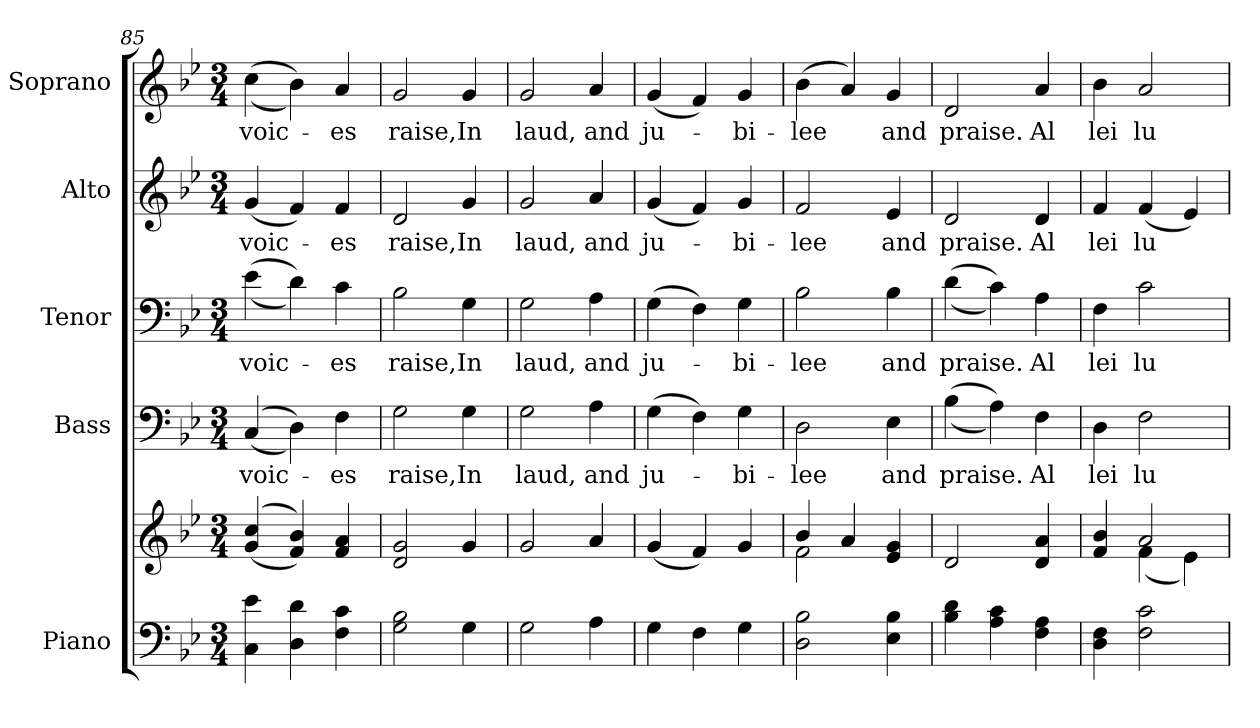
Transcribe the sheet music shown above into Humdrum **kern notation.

**kern	**kern	**kern	**text	**kern	**text	**kern	**text	**kern	**text
*part5	*part5	*part4	*part4	*part3	*part3	*part2	*part2	*part1	*part1
*staff6	*staff5	*staff4	*staff4	*staff3	*staff3	*staff2	*staff2	*staff1	*staff1
*I"Piano	*	*I"Bass	*	*I"Tenor	*	*I"Alto	*	*I"Soprano	*
*I'Pno.	*	*I'B.	*	*I'T.	*	*I'A.	*	*I'S.	*
!!LO:PB:g=z
*clefF4	*clefG2	*clefF4	*	*clefF4	*	*clefG2	*	*clefG2	*
*k[b-e-]	*k[b-e-]	*k[b-e-]	*	*k[b-e-]	*	*k[b-e-]	*	*k[b-e-]	*
*B-:	*B-:	*B-:	*	*B-:	*	*B-:	*	*B-:	*
*M3/4	*M3/4	*M3/4	*	*M3/4	*	*M3/4	*	*M3/4	*
=85	=85	=85	=85	=85	=85	=85	=85	=85	=85
!	!	!	!LO:LY:b:color=#000000	!	!	!	!	!	!
!	!	!	!	!	!LO:LY:b:color=#000000	!	!	!	!
!	!	!	!	!	!	!	!LO:LY:b:color=#000000	!	!
!	!	!	!	!	!	!	!	!	!LO:LY:b:color=#000000
4Ci\ 4e-i	((4gi/ 4cci	((4Ci/	voic-	((4e-i\	voic-	(4gi/	voic-	((4cci\	voic-
4Di\ 4di	4fi/ 4b-i))	4Di\))	.	4di\))	.	4fi/)	.	4b-i\))	.
!	!	!	!LO:LY:b:color=#000000	!	!	!	!	!	!
!	!	!	!	!	!LO:LY:b:color=#000000	!	!	!	!
!	!	!	!	!	!	!	!LO:LY:b:color=#000000	!	!
!	!	!	!	!	!	!	!	!	!LO:LY:b:color=#000000
4Fi\ 4ci	4fi/ 4ai	4Fi\	-es	4ci\	-es	4fi/	-es	4ai/	-es
=86	=86	=86	=86	=86	=86	=86	=86	=86	=86
!	!	!	!LO:LY:b:color=#000000	!	!	!	!	!	!
!	!	!	!	!	!LO:LY:b:color=#000000	!	!	!	!
!	!	!	!	!	!	!	!LO:LY:b:color=#000000	!	!
!	!	!	!	!	!	!	!	!	!LO:LY:b:color=#000000
2Gi\ 2B-i	2di/ 2gi	2Gi\	raise,	2B-i\	raise,	2di/	raise,	2gi/	raise,
!	!	!	!LO:LY:b:color=#000000	!	!	!	!	!	!
!	!	!	!	!	!LO:LY:b:color=#000000	!	!	!	!
!	!	!	!	!	!	!	!LO:LY:b:color=#000000	!	!
!	!	!	!	!	!	!	!	!	!LO:LY:b:color=#000000
4Gi\	4gi/	4Gi\	In	4Gi\	In	4gi/	In	4gi/	In
!!LO:PB:g=z
=87	=87	=87	=87	=87	=87	=87	=87	=87	=87
!	!	!	!LO:LY:b:color=#000000	!	!	!	!	!	!
!	!	!	!	!	!LO:LY:b:color=#000000	!	!	!	!
!	!	!	!	!	!	!	!LO:LY:b:color=#000000	!	!
!	!	!	!	!	!	!	!	!	!LO:LY:b:color=#000000
2Gi\	2gi/	2Gi\	laud,	2Gi\	laud,	2gi/	laud,	2gi/	laud,
!	!	!	!LO:LY:b:color=#000000	!	!	!	!	!	!
!	!	!	!	!	!LO:LY:b:color=#000000	!	!	!	!
!	!	!	!	!	!	!	!LO:LY:b:color=#000000	!	!
!	!	!	!	!	!	!	!	!	!LO:LY:b:color=#000000
4Ai\	4ai/	4Ai\	and	4Ai\	and	4ai/	and	4ai/	and
=88	=88	=88	=88	=88	=88	=88	=88	=88	=88
!	!	!	!LO:LY:b:color=#000000	!	!	!	!	!	!
!	!	!	!	!	!LO:LY:b:color=#000000	!	!	!	!
!	!	!	!	!	!	!	!LO:LY:b:color=#000000	!	!
!	!	!	!	!	!	!	!	!	!LO:LY:b:color=#000000
4Gi\	(4gi/	(4Gi\	ju-	(4Gi\	ju-	(4gi/	ju-	(4gi/	ju-
4Fi\	4fi/)	4Fi\)	.	4Fi\)	.	4fi/)	.	4fi/)	.
!	!	!	!LO:LY:b:color=#000000	!	!	!	!	!	!
!	!	!	!	!	!LO:LY:b:color=#000000	!	!	!	!
!	!	!	!	!	!	!	!LO:LY:b:color=#000000	!	!
!	!	!	!	!	!	!	!	!	!LO:LY:b:color=#000000
4Gi\	4gi/	4Gi\	-bi-	4Gi\	-bi-	4gi/	-bi-	4gi/	-bi-
!!LO:PB:g=z
=89	=89	=89	=89	=89	=89	=89	=89	=89	=89
*	*^	*	*	*	*	*	*	*	*
!	!	!	!	!LO:LY:b:color=#000000	!	!	!	!	!	!
!	!	!	!	!	!	!LO:LY:b:color=#000000	!	!	!	!
!	!	!	!	!	!	!	!	!LO:LY:b:color=#000000	!	!
!	!	!	!	!	!	!	!	!	!	!LO:LY:b:color=#000000
2Di\ 2B-i	4b-i/	2fi\	2Di\	-lee	2B-i\	-lee	2fi/	-lee	(4b-i\	-lee
.	4ai/	.	.	.	.	.	.	.	4ai/)	.
!	!	!	!	!LO:LY:b:color=#000000	!	!	!	!	!	!
!	!	!	!	!	!	!LO:LY:b:color=#000000	!	!	!	!
!	!	!	!	!	!	!	!	!LO:LY:b:color=#000000	!	!
!	!	!	!	!	!	!	!	!	!	!LO:LY:b:color=#000000
4E-i\ 4B-i	4e-i/ 4gi	4ryy	4E-i\	and	4B-i\	and	4e-i/	and	4gi/	and
*	*v	*v	*	*	*	*	*	*	*	*
=90	=90	=90	=90	=90	=90	=90	=90	=90	=90
*	*^	*	*	*	*	*	*	*	*
!	!	!	!	!LO:LY:b:color=#000000	!	!	!	!	!	!
*	*v	*v	*	*	*	*	*	*	*	*
*	*^	*	*	*	*	*	*	*	*
!	!	!	!	!	!	!LO:LY:b:color=#000000	!	!	!	!
*	*v	*v	*	*	*	*	*	*	*	*
*	*^	*	*	*	*	*	*	*	*
!	!	!	!	!	!	!	!	!LO:LY:b:color=#000000	!	!
*	*v	*v	*	*	*	*	*	*	*	*
*	*^	*	*	*	*	*	*	*	*
!	!	!	!	!	!	!	!	!	!	!LO:LY:b:color=#000000
*	*v	*v	*	*	*	*	*	*	*	*
4B-i\ 4di	2di/	((4B-i\	praise.	((4di\	praise.	2di/	praise.	2di/	praise.
4Ai\ 4ci	.	4Ai\))	.	4ci\))	.	.	.	.	.
!	!	!	!LO:LY:b:color=#000000	!	!	!	!	!	!
!	!	!	!	!	!LO:LY:b:color=#000000	!	!	!	!
!	!	!	!	!	!	!	!LO:LY:b:color=#000000	!	!
!	!	!	!	!	!	!	!	!	!LO:LY:b:color=#000000
4Fi\ 4Ai	4di/ 4ai	4Fi\	Al	4Ai\	Al	4di/	Al	4ai/	Al
!!LO:PB:g=z
=91	=91	=91	=91	=91	=91	=91	=91	=91	=91
*	*^	*	*	*	*	*	*	*	*
!	!	!	!	!LO:LY:b:color=#000000	!	!	!	!	!	!
!	!	!	!	!	!	!LO:LY:b:color=#000000	!	!	!	!
!	!	!	!	!	!	!	!	!LO:LY:b:color=#000000	!	!
!	!	!	!	!	!	!	!	!	!	!LO:LY:b:color=#000000
4Di\ 4Fi	4fi/ 4b-i	4ryy	4Di\	lei	4Fi\	lei	4fi/	lei	4b-i\	lei
!	!	!	!	!LO:LY:b:color=#000000	!	!	!	!	!	!
!	!	!	!	!	!	!LO:LY:b:color=#000000	!	!	!	!
!	!	!	!	!	!	!	!	!LO:LY:b:color=#000000	!	!
!	!	!	!	!	!	!	!	!	!	!LO:LY:b:color=#000000
2Fi\ 2ci	2ai/	(4fi\	2Fi\	lu	2ci\	lu	(4fi/	lu	2ai/	lu
.	.	4e-i\)	.	.	.	.	4e-i/)	.	.	.
*	*v	*v	*	*	*	*	*	*	*	*
=	=	=	=	=	=	=	=	=	=
*-	*-	*-	*-	*-	*-	*-	*-	*-	*-
